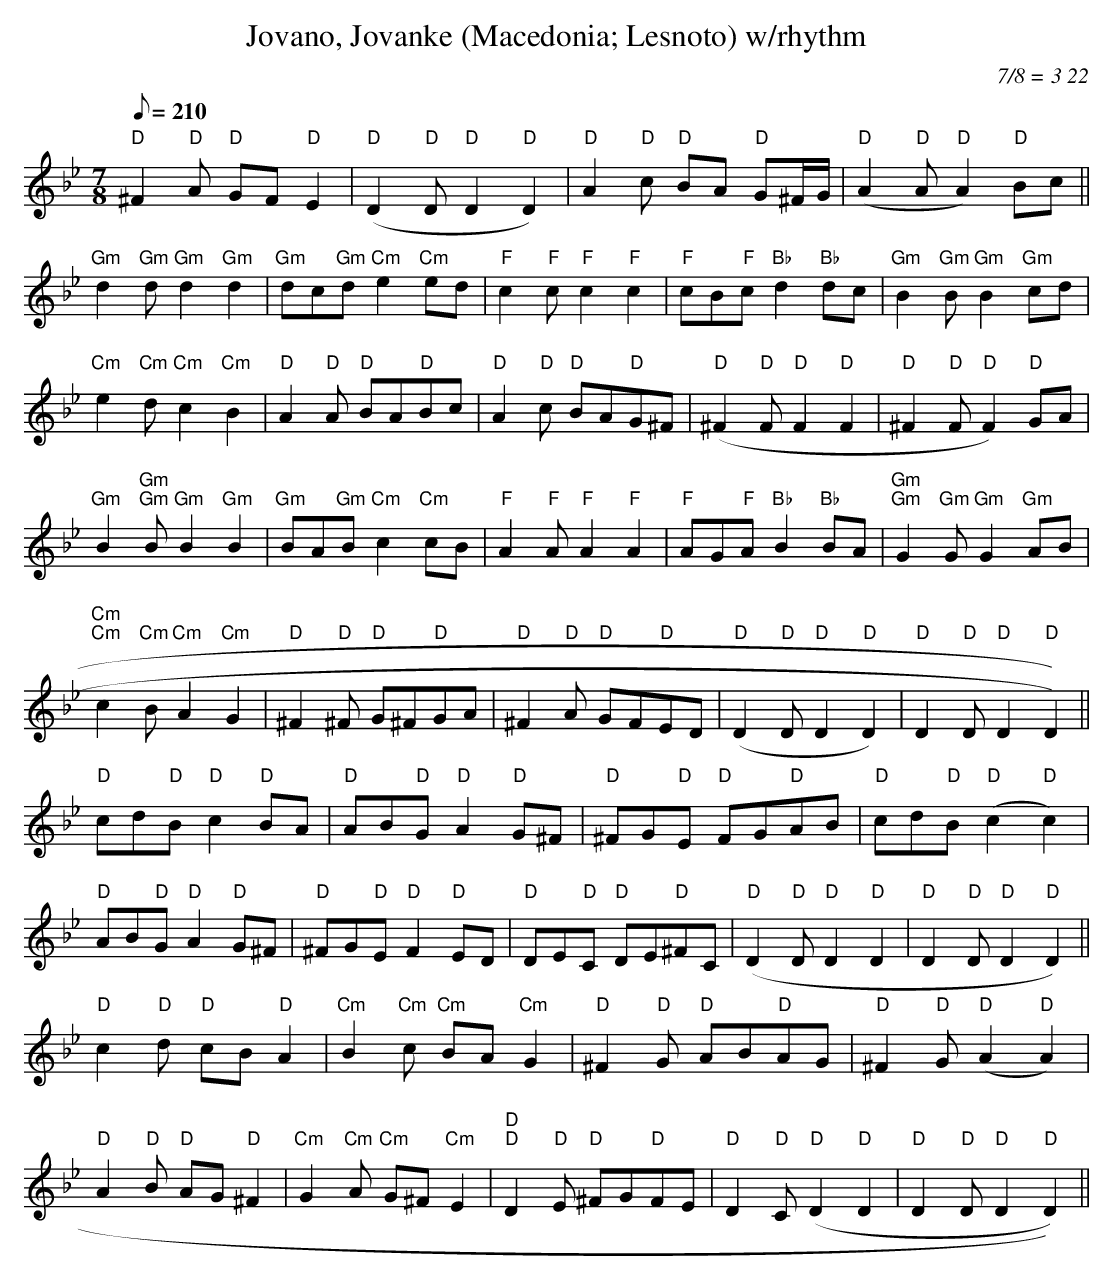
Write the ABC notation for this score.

X:1
T:Jovano, Jovanke (Macedonia; Lesnoto) w/rhythm
M:7/8
L:1/8
Q:1/8=210
C:7/8 = 3 22
K:Gm
"D" ^F2 "D" A "D" GF "D" E2 | "D" (D2 "D" D "D" D2 "D" D2) |
"D" A2 "D" c "D" BA "D" G^F/2G/2 | "D" (A2 "D" A "D" A2) "D" Bc || !
"Gm" d2 "Gm" d "Gm" d2 "Gm" d2 | "Gm" dc"Gm"d "Cm" e2 "Cm" ed |
"F" c2 "F" c "F" c2 "F" c2 | "F" cB"F"c "Bb" d2 "Bb" dc |
"Gm" B2 "Gm" B "Gm" B2 "Gm" cd | !
"Cm" e2 "Cm" d "Cm" c2 "Cm" B2 | "D" A2 "D" A "D" BA"D"Bc |
"D" A2 "D" c "D" BA"D"G^F |
"D" (^F2 "D" F "D" F2 "D" F2 | "D" ^F2 "D" F "D" F2) "D" GA | !
"Gm" B2 "Gm" "Gm" B "Gm" B2 "Gm" B2 | "Gm" BA"Gm"B "Cm" c2 "Cm" cB |
"F" A2 "F" A "F" A2 "F" A2 | "F" AG"F"A "Bb" B2 "Bb" BA |
"Gm" "Gm" G2 "Gm" G "Gm" G2 "Gm" AB | !
"Cm" "Cm" c2 "Cm" B "Cm" A2 "Cm" G2 | "D" ^F2 "D" ^F "D" G^F"D"GA |
"D" ^F2 "D" A "D" GF"D"ED |
"D" (D2 "D" D "D" D2 "D" D2) | "D" D2 "D" D "D" D2 "D" D2)) || !
"D" cd"D"B "D" c2 "D" BA | "D" AB"D"G "D" A2 "D" G^F |
"D" ^FG"D"E "D" FG"D"AB | "D" cd"D"B "D" (c2 "D" c2) | !
"D" AB"D"G "D" A2 "D" G^F | "D" ^FG"D"E "D" F2 "D" ED |
"D" DE"D"C "D" DE"D"^FC |
"D" (D2 "D" D "D" D2 "D" D2 | "D" D2 "D" D "D" D2 "D" D2) || !
"D" c2 "D" d "D" cB "D" A2 | "Cm" B2 "Cm" c "Cm" BA "Cm" G2 |
"D" ^F2 "D" G "D" AB"D"AG | "D" ^F2 "D" G "D" (A2 "D" A2) | !
"D" A2 "D" B "D" AG "D"^F2 | "Cm" G2 "Cm" A "Cm" G^F "Cm" E2 |
"D" "D" D2 "D" E "D" ^FG"D"FE |
"D" D2 "D" C "D" (D2 "D" D2 | "D" D2 "D" D "D" D2 "D" D2)) ||
